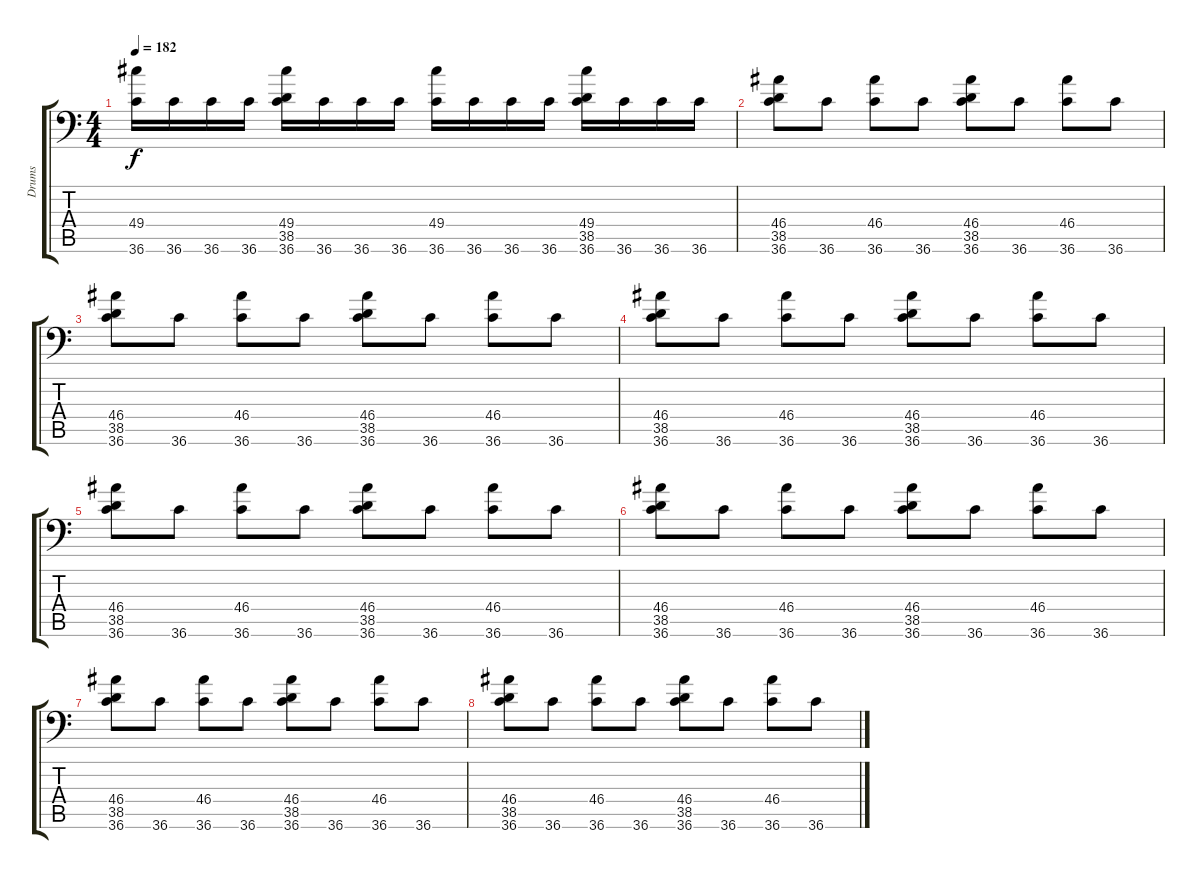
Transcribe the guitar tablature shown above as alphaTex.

\track ("Drums" "Drums") {instrument acousticgrandpiano}
\staff {score tabs}
\tuning (C-1 C-1 C-1 C-1 C-1 C-1) {hide}
\ts (4 4)
\tempo 182
\clef f4
\ks c
(49.4 36.6).16{dy f} 36.6.16 36.6.16 36.6.16 (49.4 38.5 36.6).16 36.6.16 36.6.16 36.6.16 (49.4 36.6).16 36.6.16 36.6.16 36.6.16 (49.4 38.5 36.6).16 36.6.16 36.6.16 36.6.16 |
(46.4 38.5 36.6).8 36.6.8 (46.4 36.6).8 36.6.8 (46.4 38.5 36.6).8 36.6.8 (46.4 36.6).8 36.6.8 |
(46.4 38.5 36.6).8 36.6.8 (46.4 36.6).8 36.6.8 (46.4 38.5 36.6).8 36.6.8 (46.4 36.6).8 36.6.8 |
(46.4 38.5 36.6).8 36.6.8 (46.4 36.6).8 36.6.8 (46.4 38.5 36.6).8 36.6.8 (46.4 36.6).8 36.6.8 |
(46.4 38.5 36.6).8 36.6.8 (46.4 36.6).8 36.6.8 (46.4 38.5 36.6).8 36.6.8 (46.4 36.6).8 36.6.8 |
(46.4 38.5 36.6).8 36.6.8 (46.4 36.6).8 36.6.8 (46.4 38.5 36.6).8 36.6.8 (46.4 36.6).8 36.6.8 |
(46.4 38.5 36.6).8 36.6.8 (46.4 36.6).8 36.6.8 (46.4 38.5 36.6).8 36.6.8 (46.4 36.6).8 36.6.8 |
(46.4 38.5 36.6).8 36.6.8 (46.4 36.6).8 36.6.8 (46.4 38.5 36.6).8 36.6.8 (46.4 36.6).8 36.6.8
